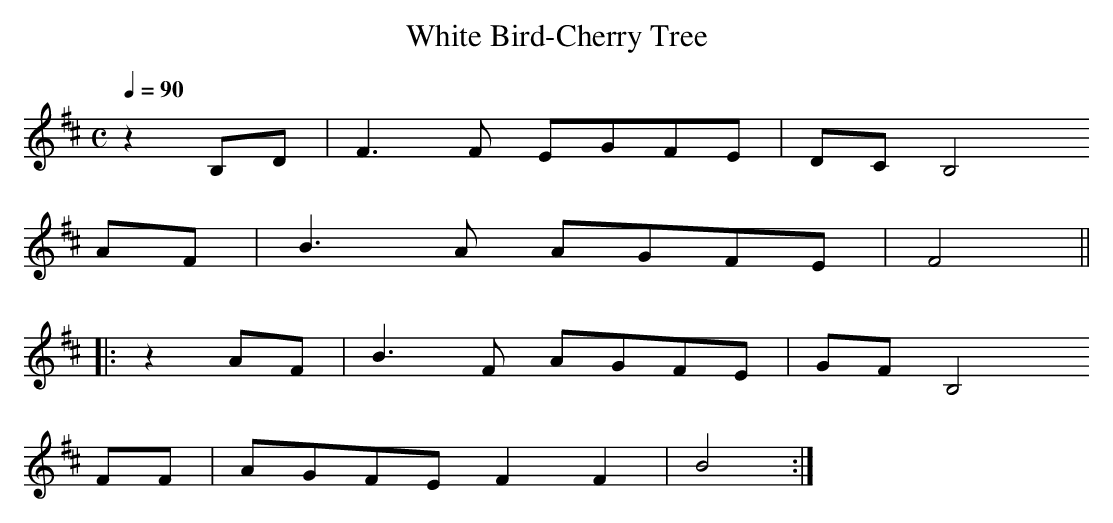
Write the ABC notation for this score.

X:1
T:White Bird-Cherry Tree
M:C
L:1/8
Q:1/4=90
K:BMin
  z2 B,D|F3 F EGFE|DC B,4
     AF |B3 A AGFE|F4  ||
|:z2 AF |B3 F AGFE|GF B,4
     FF |AGFE F2F2|B4  :|

Maybe that comes from Byzantine chant.  In a Scottish tune it would sound
like hamming it up.


4. Non-repeating Octaves
========================

The dumbed-down "seven mode" system popularized in the folk scene assumes
that the same pattern of pitches is repeated in every octave.  In most of
the world's musical traditions, that isn't true.

Some musical genres have explicitly recognized modes where different
octaves have different pitch sets.  The FREYGISH mode of klezmer music
resembles the Arabic hijaz mode, but at the bottom end the sixth is
natural rather than flat:
